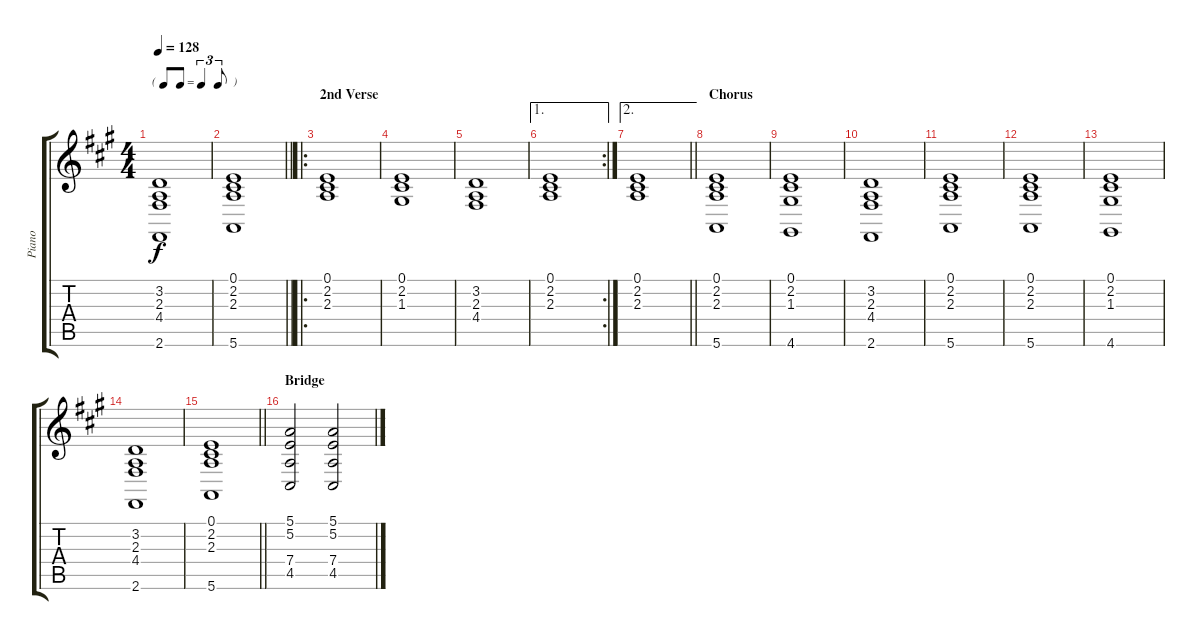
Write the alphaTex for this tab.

\track ("Piano" "Piano") {instrument acousticgrandpiano}
\staff {score tabs}
\tuning (E4 B3 G3 D3 A2 E2) {hide}
\ts (4 4)
\tf triplet8th
\tempo 128
\clef g2
\ks a
(3.2 2.3 4.4 2.6).1{dy f} |
\barLineRight lightlight
(0.1 2.2 2.3 5.6).1 |
\ro
\section ("" "2nd Verse")
(0.1 2.2 2.3).1 |
(0.1 2.2 1.3).1 |
(3.2 2.3 4.4).1 |
\ae 1
\rc 2
(0.1 2.2 2.3).1 |
\ae 2
\barLineRight lightlight
(0.1 2.2 2.3).1 |
\section ("" "Chorus")
(0.1 2.2 2.3 5.6).1 |
(0.1 2.2 1.3 4.6).1 |
(3.2 2.3 4.4 2.6).1 |
(0.1 2.2 2.3 5.6).1 |
(0.1 2.2 2.3 5.6).1 |
(0.1 2.2 1.3 4.6).1 |
(3.2 2.3 4.4 2.6).1 |
\barLineRight lightlight
(0.1 2.2 2.3 5.6).1 |
\section ("" "Bridge")
(5.1 5.2 7.4 4.5).2 (5.1 5.2 7.4 4.5).2
